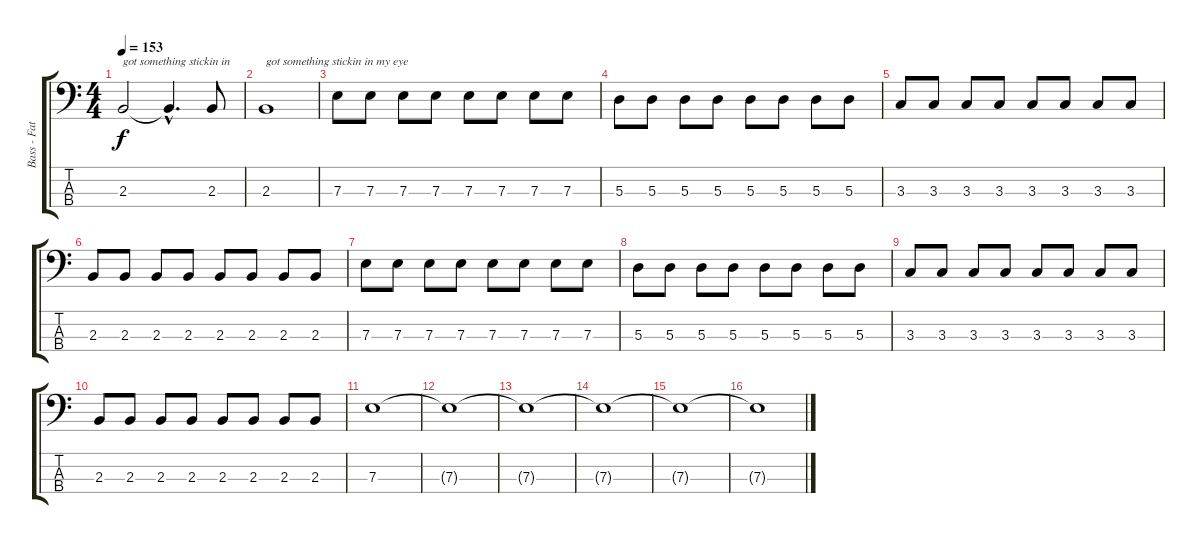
\track ("Bass - Fat Mike (Vocals)" "Bass - Fat") {instrument electricbasspick}
\staff {score tabs}
\tuning (G2 D2 A1 E1) {hide}
\ts (4 4)
\tempo 153
\clef f4
\ks c
2.3.2{txt "got something stickin in" dy f} 2.3{hac t}.4{d} 2.3.8 |
2.3.1{txt "got something stickin in my eye"} |
7.3.8 7.3.8 7.3.8 7.3.8 7.3.8 7.3.8 7.3.8 7.3.8 |
5.3.8 5.3.8 5.3.8 5.3.8 5.3.8 5.3.8 5.3.8 5.3.8 |
3.3.8 3.3.8 3.3.8 3.3.8 3.3.8 3.3.8 3.3.8 3.3.8 |
2.3.8 2.3.8 2.3.8 2.3.8 2.3.8 2.3.8 2.3.8 2.3.8 |
7.3.8 7.3.8 7.3.8 7.3.8 7.3.8 7.3.8 7.3.8 7.3.8 |
5.3.8 5.3.8 5.3.8 5.3.8 5.3.8 5.3.8 5.3.8 5.3.8 |
3.3.8 3.3.8 3.3.8 3.3.8 3.3.8 3.3.8 3.3.8 3.3.8 |
2.3.8 2.3.8 2.3.8 2.3.8 2.3.8 2.3.8 2.3.8 2.3.8 |
7.3.1 |
7.3{t}.1 |
7.3{t}.1 |
7.3{t}.1 |
7.3{t}.1 |
7.3{t}.1
